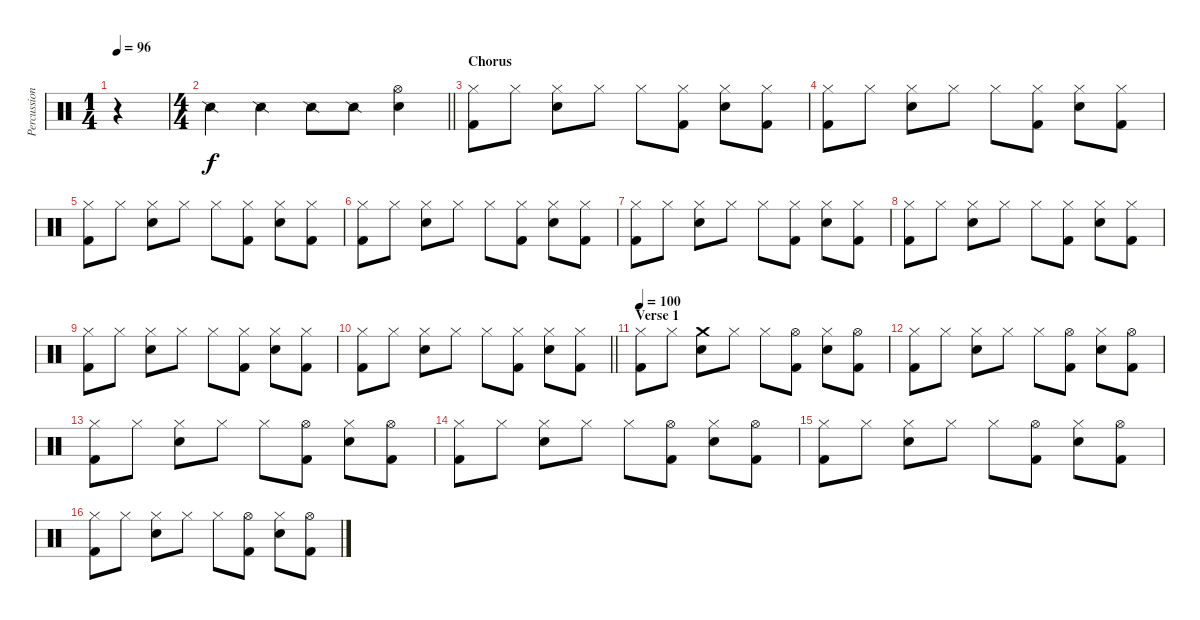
\track ("Percussion" "Percussion") {instrument percussion}
\staff {score}
\articulation defaults
\voice
\ts (1 4)
\tempo 96
\clef neutral
\ks c
r.4{dy f} |
\ts (4 4)
\barLineRight lightlight "Snare (side stick) 2".4 "Snare (side stick) 2".4 "Snare (side stick) 2".8 "Snare (side stick) 2".8
("Hi-Hat (open)" "Snare (hit) 2").4 |
\section ("" "Chorus")
("Hi-Hat (closed)" "Kick (hit) 2").8 "Hi-Hat (closed)".8 ("Hi-Hat (closed)" "Snare (hit) 2").8 "Hi-Hat (closed)".8 "Hi-Hat (closed)".8 ("Hi-Hat (closed)" "Kick (hit) 2").8 ("Hi-Hat (closed)" "Snare (hit) 2").8 ("Hi-Hat (closed)" "Kick (hit) 2").8 |
("Hi-Hat (closed)" "Kick (hit) 2").8 "Hi-Hat (closed)".8 ("Hi-Hat (closed)" "Snare (hit) 2").8 "Hi-Hat (closed)".8 "Hi-Hat (closed)".8 ("Hi-Hat (closed)" "Kick (hit) 2").8 ("Hi-Hat (closed)" "Snare (hit) 2").8 ("Hi-Hat (closed)" "Kick (hit) 2").8 |
("Hi-Hat (closed)" "Kick (hit) 2").8 "Hi-Hat (closed)".8 ("Hi-Hat (closed)" "Snare (hit) 2").8 "Hi-Hat (closed)".8 "Hi-Hat (closed)".8 ("Hi-Hat (closed)" "Kick (hit) 2").8 ("Hi-Hat (closed)" "Snare (hit) 2").8 ("Hi-Hat (closed)" "Kick (hit) 2").8 |
("Hi-Hat (closed)" "Kick (hit) 2").8 "Hi-Hat (closed)".8 ("Hi-Hat (closed)" "Snare (hit) 2").8 "Hi-Hat (closed)".8 "Hi-Hat (closed)".8 ("Hi-Hat (closed)" "Kick (hit) 2").8 ("Hi-Hat (closed)" "Snare (hit) 2").8 ("Hi-Hat (closed)" "Kick (hit) 2").8 |
("Hi-Hat (closed)" "Kick (hit) 2").8 "Hi-Hat (closed)".8 ("Hi-Hat (closed)" "Snare (hit) 2").8 "Hi-Hat (closed)".8 "Hi-Hat (closed)".8 ("Hi-Hat (closed)" "Kick (hit) 2").8 ("Hi-Hat (closed)" "Snare (hit) 2").8 ("Hi-Hat (closed)" "Kick (hit) 2").8 |
("Hi-Hat (closed)" "Kick (hit) 2").8 "Hi-Hat (closed)".8 ("Hi-Hat (closed)" "Snare (hit) 2").8 "Hi-Hat (closed)".8 "Hi-Hat (closed)".8 ("Hi-Hat (closed)" "Kick (hit) 2").8 ("Hi-Hat (closed)" "Snare (hit) 2").8 ("Hi-Hat (closed)" "Kick (hit) 2").8 |
("Hi-Hat (closed)" "Kick (hit) 2").8 "Hi-Hat (closed)".8 ("Hi-Hat (closed)" "Snare (hit) 2").8 "Hi-Hat (closed)".8 "Hi-Hat (closed)".8 ("Hi-Hat (closed)" "Kick (hit) 2").8 ("Hi-Hat (closed)" "Snare (hit) 2").8 ("Hi-Hat (closed)" "Kick (hit) 2").8 |
\barLineRight lightlight
("Hi-Hat (closed)" "Kick (hit) 2").8 "Hi-Hat (closed)".8 ("Hi-Hat (closed)" "Snare (hit) 2").8 "Hi-Hat (closed)".8 "Hi-Hat (closed)".8 ("Hi-Hat (closed)" "Kick (hit) 2").8 ("Hi-Hat (closed)" "Snare (hit) 2").8 ("Hi-Hat (closed)" "Kick (hit) 2").8 |
\section ("" "Verse 1")
\tempo 100
("Hi-Hat (closed)" "Kick (hit) 2").8 "Hi-Hat (closed)".8 ("Crash medium (hit)" "Snare (hit) 2").8 "Hi-Hat (closed)".8 "Hi-Hat (closed)".8 ("Hi-Hat (open)" "Kick (hit) 2").8 ("Hi-Hat (closed)" "Snare (hit) 2").8 ("Hi-Hat (open)" "Kick (hit) 2").8 |
("Hi-Hat (closed)" "Kick (hit) 2").8 "Hi-Hat (closed)".8 ("Hi-Hat (closed)" "Snare (hit) 2").8 "Hi-Hat (closed)".8 "Hi-Hat (closed)".8 ("Hi-Hat (open)" "Kick (hit) 2").8 ("Hi-Hat (closed)" "Snare (hit) 2").8 ("Hi-Hat (open)" "Kick (hit) 2").8 |
("Hi-Hat (closed)" "Kick (hit) 2").8 "Hi-Hat (closed)".8 ("Hi-Hat (closed)" "Snare (hit) 2").8 "Hi-Hat (closed)".8 "Hi-Hat (closed)".8 ("Hi-Hat (open)" "Kick (hit) 2").8 ("Hi-Hat (closed)" "Snare (hit) 2").8 ("Hi-Hat (open)" "Kick (hit) 2").8 |
("Hi-Hat (closed)" "Kick (hit) 2").8 "Hi-Hat (closed)".8 ("Hi-Hat (closed)" "Snare (hit) 2").8 "Hi-Hat (closed)".8 "Hi-Hat (closed)".8 ("Hi-Hat (open)" "Kick (hit) 2").8 ("Hi-Hat (closed)" "Snare (hit) 2").8 ("Hi-Hat (open)" "Kick (hit) 2").8 |
("Hi-Hat (closed)" "Kick (hit) 2").8 "Hi-Hat (closed)".8 ("Hi-Hat (closed)" "Snare (hit) 2").8 "Hi-Hat (closed)".8 "Hi-Hat (closed)".8 ("Hi-Hat (open)" "Kick (hit) 2").8 ("Hi-Hat (closed)" "Snare (hit) 2").8 ("Hi-Hat (open)" "Kick (hit) 2").8 |
("Hi-Hat (closed)" "Kick (hit) 2").8 "Hi-Hat (closed)".8 ("Hi-Hat (closed)" "Snare (hit) 2").8 "Hi-Hat (closed)".8 "Hi-Hat (closed)".8 ("Hi-Hat (open)" "Kick (hit) 2").8 ("Hi-Hat (closed)" "Snare (hit) 2").8 ("Hi-Hat (open)" "Kick (hit) 2").8
\voice
\clef neutral
\ottava regular
\simile none
\ks c
r.4{dy f} |
\barLineRight lightlight
|
|
|
|
|
|
|
|
\barLineRight lightlight
|
|
|
|
|
|
